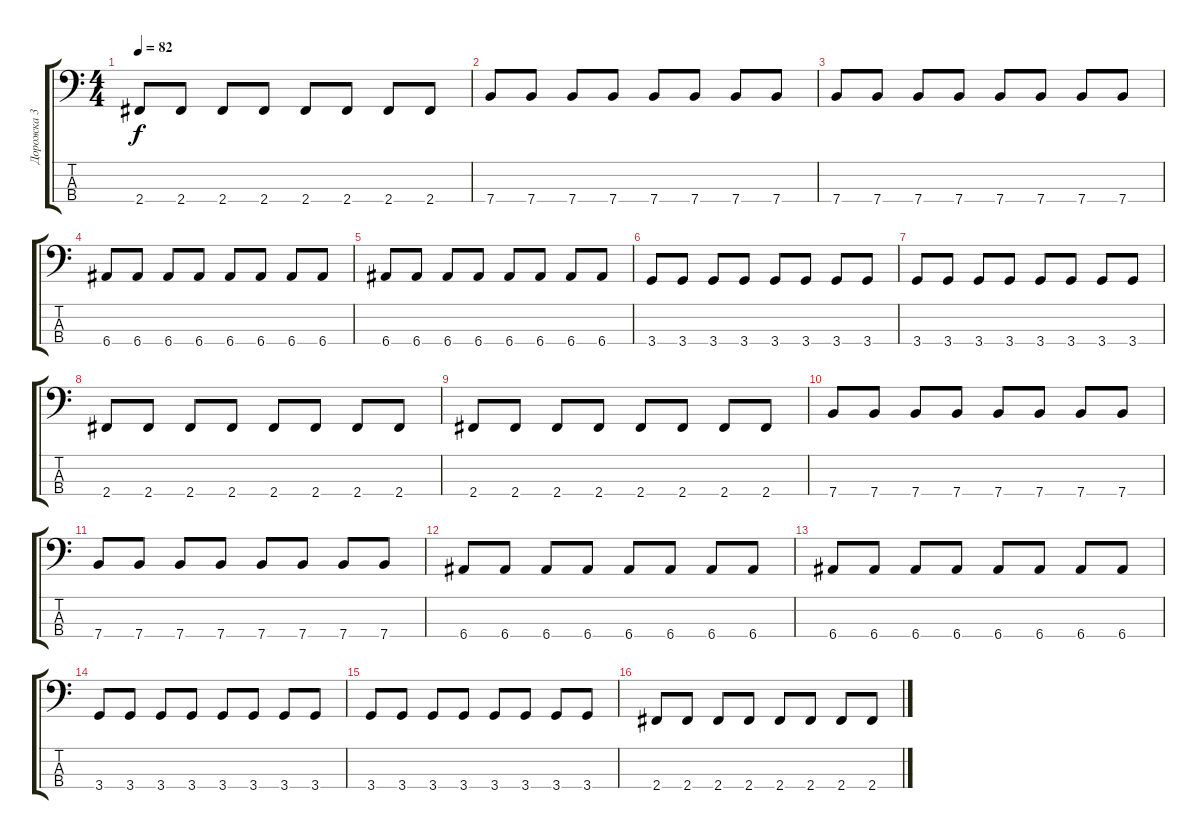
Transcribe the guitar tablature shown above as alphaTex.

\track ("Дорожка 3" "Дорожка 3") {instrument electricbassfinger}
\staff {score tabs}
\tuning (G2 D2 A1 E1) {hide}
\ts (4 4)
\tempo 82
\clef f4
\ks c
2.4.8{dy f} 2.4.8 2.4.8 2.4.8 2.4.8 2.4.8 2.4.8 2.4.8 |
7.4.8 7.4.8 7.4.8 7.4.8 7.4.8 7.4.8 7.4.8 7.4.8 |
7.4.8 7.4.8 7.4.8 7.4.8 7.4.8 7.4.8 7.4.8 7.4.8 |
6.4.8 6.4.8 6.4.8 6.4.8 6.4.8 6.4.8 6.4.8 6.4.8 |
6.4.8 6.4.8 6.4.8 6.4.8 6.4.8 6.4.8 6.4.8 6.4.8 |
3.4.8 3.4.8 3.4.8 3.4.8 3.4.8 3.4.8 3.4.8 3.4.8 |
3.4.8 3.4.8 3.4.8 3.4.8 3.4.8 3.4.8 3.4.8 3.4.8 |
2.4.8 2.4.8 2.4.8 2.4.8 2.4.8 2.4.8 2.4.8 2.4.8 |
2.4.8 2.4.8 2.4.8 2.4.8 2.4.8 2.4.8 2.4.8 2.4.8 |
7.4.8 7.4.8 7.4.8 7.4.8 7.4.8 7.4.8 7.4.8 7.4.8 |
7.4.8 7.4.8 7.4.8 7.4.8 7.4.8 7.4.8 7.4.8 7.4.8 |
6.4.8 6.4.8 6.4.8 6.4.8 6.4.8 6.4.8 6.4.8 6.4.8 |
6.4.8 6.4.8 6.4.8 6.4.8 6.4.8 6.4.8 6.4.8 6.4.8 |
3.4.8 3.4.8 3.4.8 3.4.8 3.4.8 3.4.8 3.4.8 3.4.8 |
3.4.8 3.4.8 3.4.8 3.4.8 3.4.8 3.4.8 3.4.8 3.4.8 |
2.4.8 2.4.8 2.4.8 2.4.8 2.4.8 2.4.8 2.4.8 2.4.8
